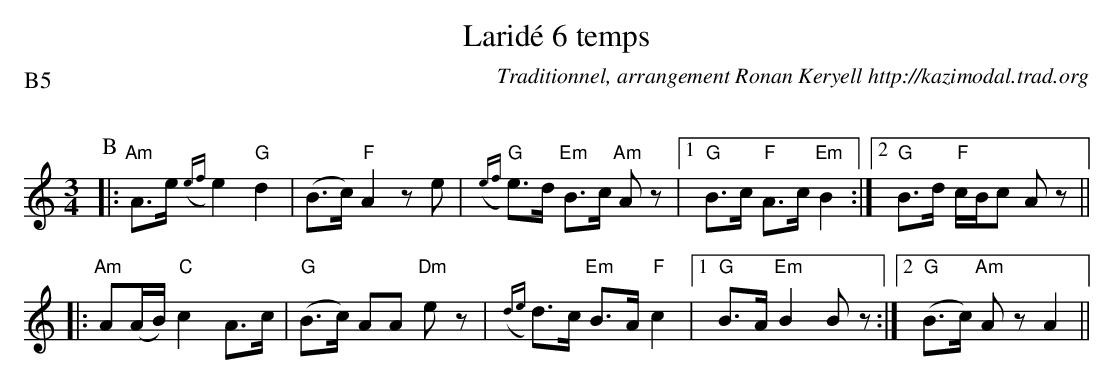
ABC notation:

X:1
T:Larid\'e 6 temps
C:Traditionnel, arrangement Ronan Keryell http://kazimodal.trad.org
Q:C2=100--108
Q:C2=160
P:B5
M:3/4
K:Am
P:B
|: "Am"A>e ({ef}e2) "G"d2 | (B>c) "F"A2 z e | "G"({ef}e)>d "Em"B>c "Am"A z |1 "G"B>c "F"A>c "Em"B2 :|2 "G"B>d "F"c/2B/2c A z ||
|: "Am"A(A/2B/2) "C"c2 A>c | "G"(B>c) AA "Dm"e z | ({de}d)>c "Em"B>A "F"c2 |1 "G"B>A "Em"B2 B z :|2 "G"(B>c) "Am"A z A2 ||
